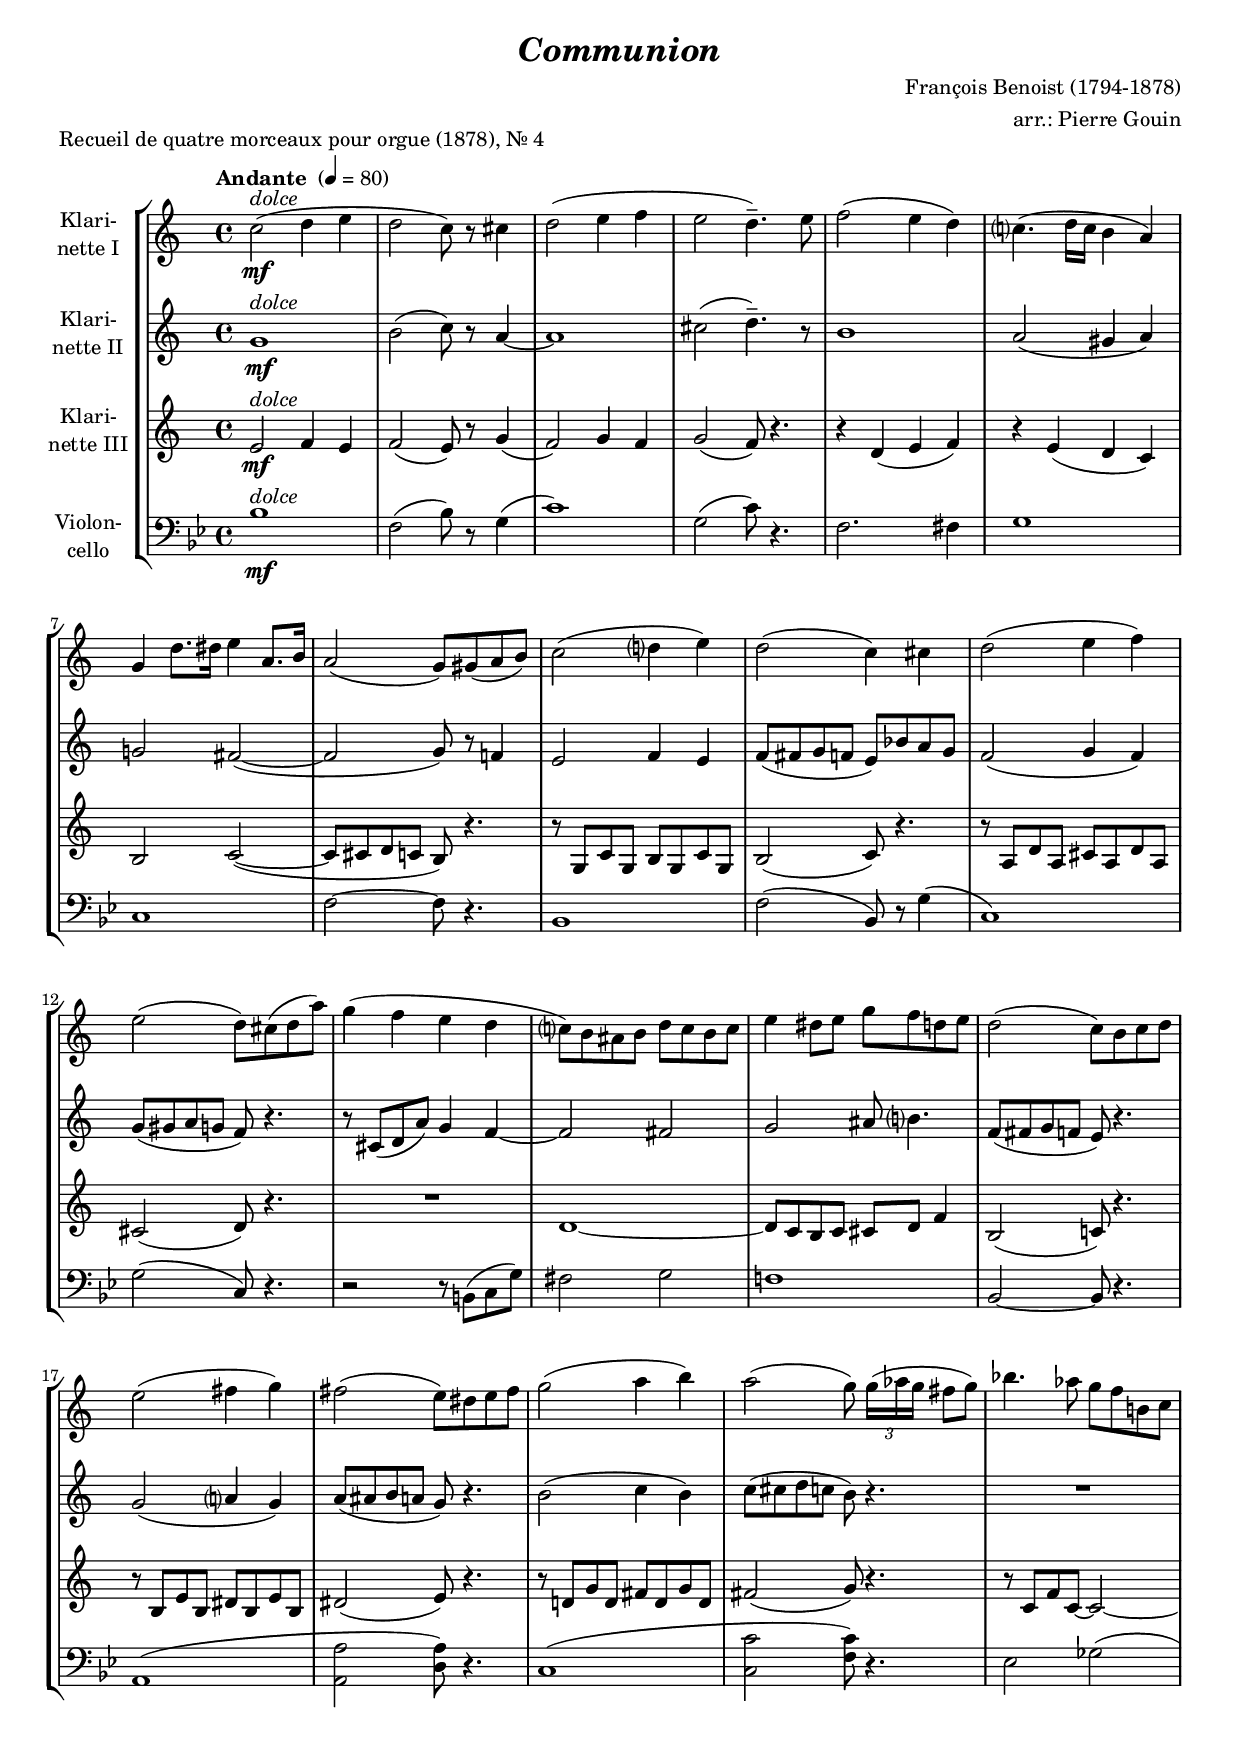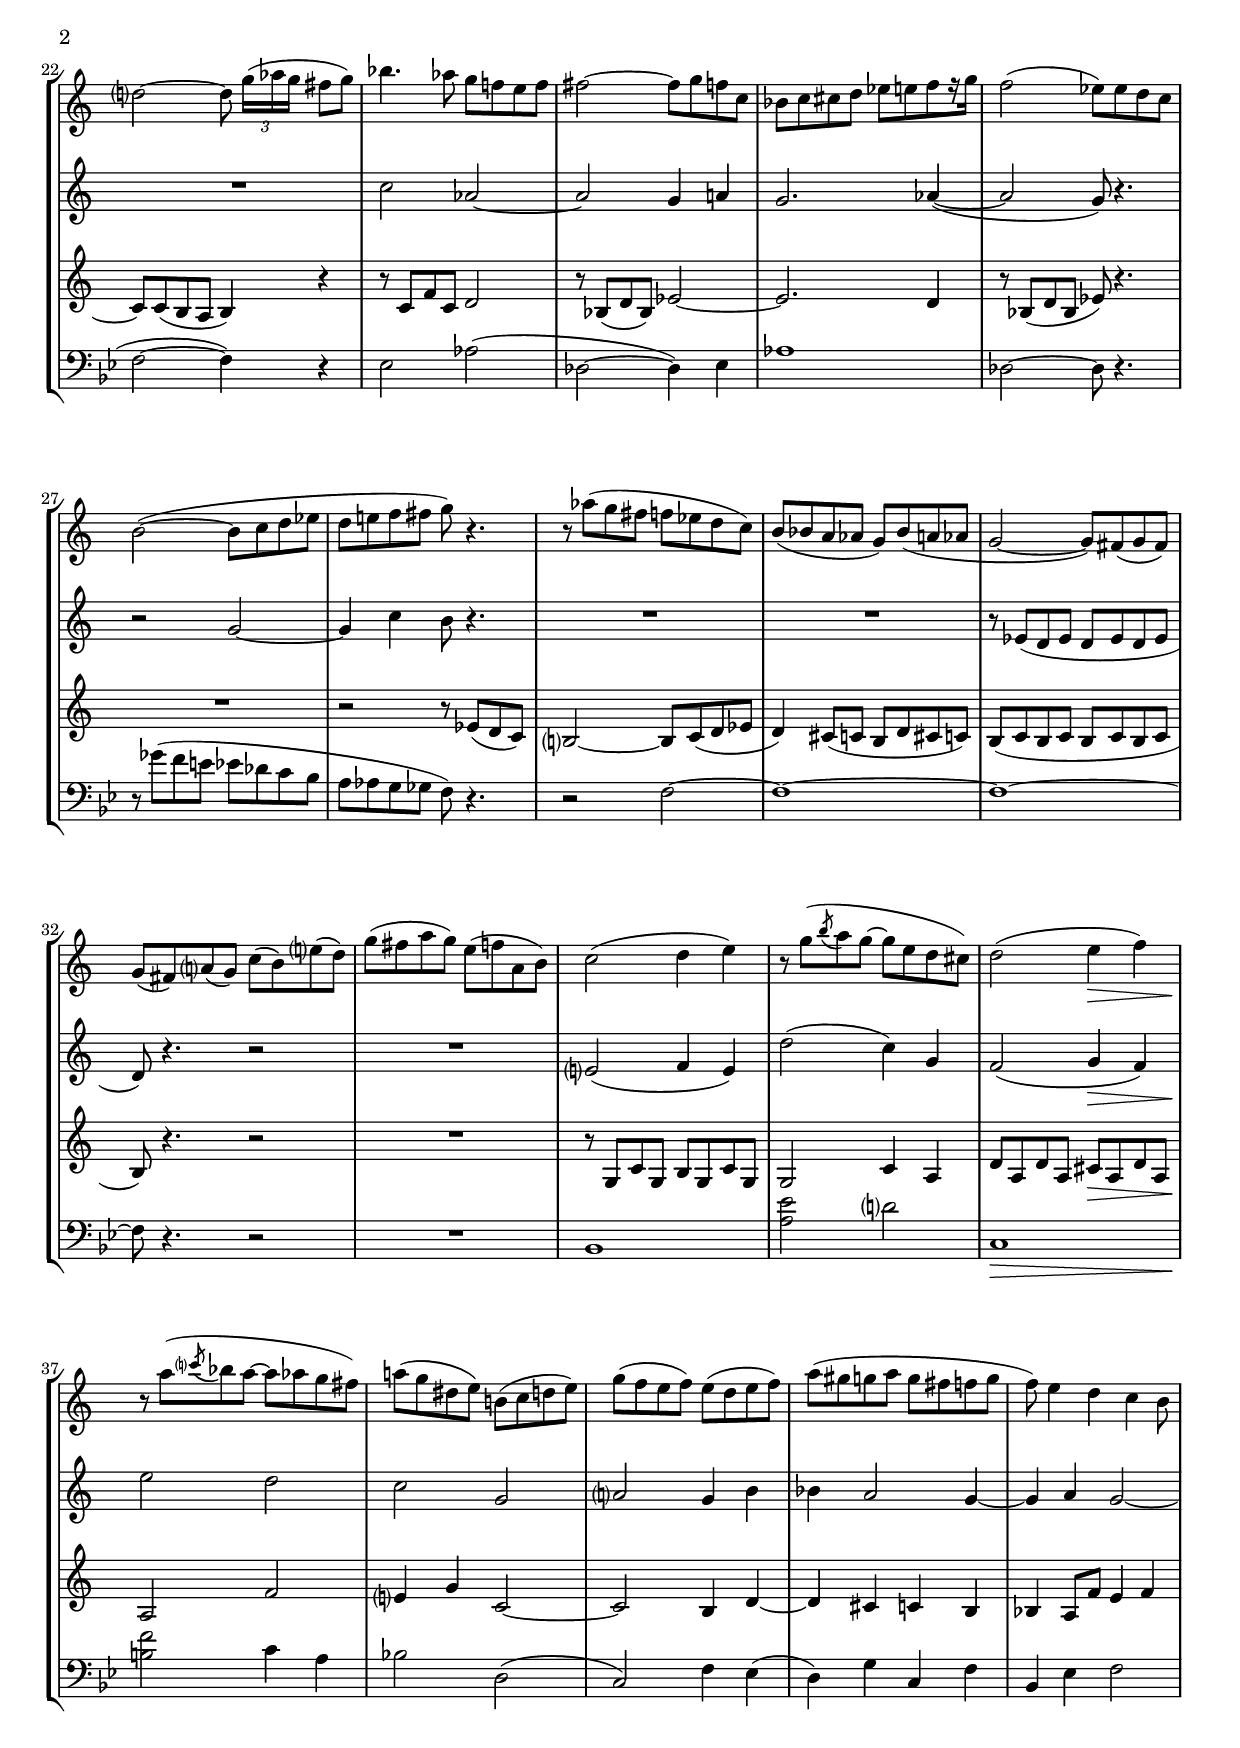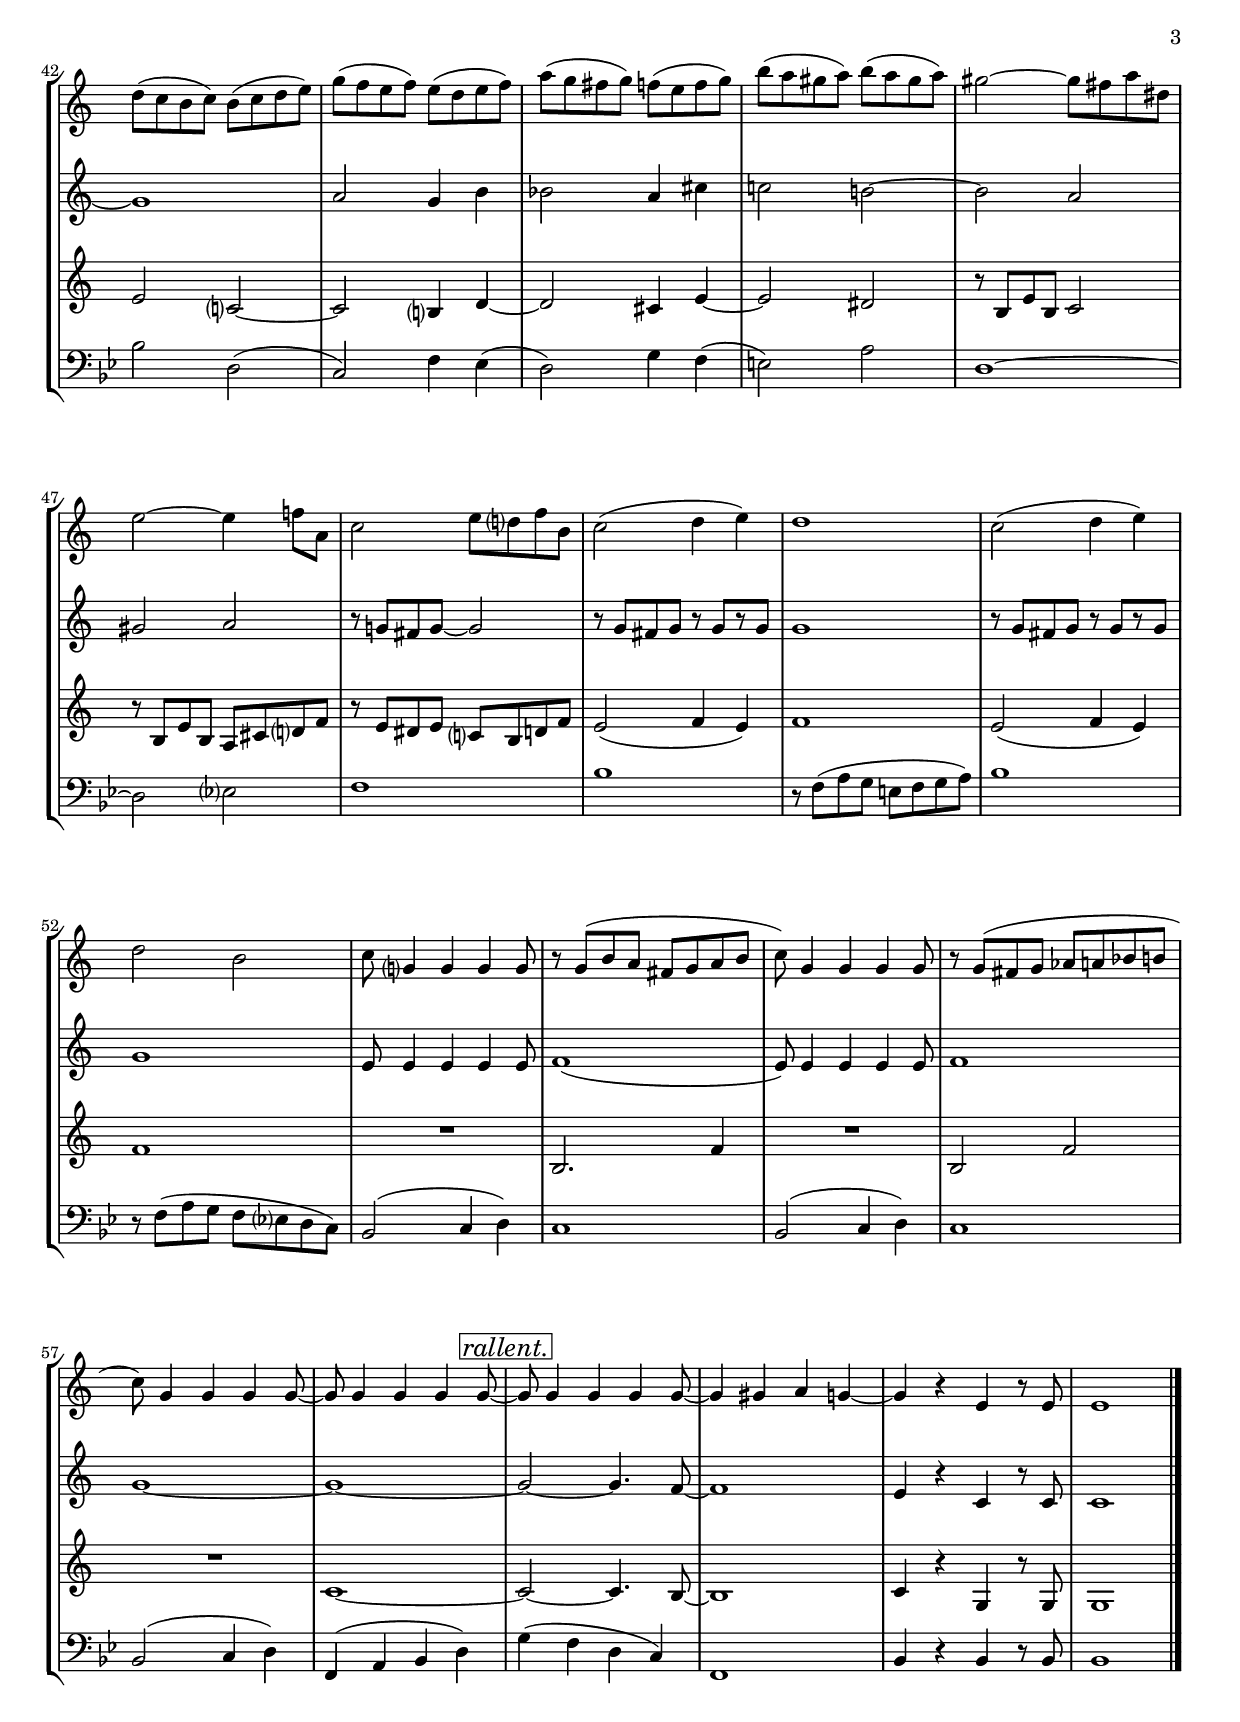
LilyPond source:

\version "2.18.2"
\include "deutsch.ly"
  
#(set-global-staff-size 18)

\header {
  title     = \markup \bold \italic "Communion"
  composer  = "François Benoist (1794-1878)"
  arranger  = "arr.: Pierre Gouin"
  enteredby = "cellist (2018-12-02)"
  piece     = "Recueil de quatre morceaux pour orgue (1878), Nr. 4"
}

voiceconsts = {
  \key g \major
  \time 4/4
  \clef "treble"
%  \numericTimeSignature
  \compressFullBarRests
  % Set default beaming for all staves
% \set Timing.beamExceptions = #'()
% \set Timing.baseMoment     = #(ly:make-moment 1 4)
% \set Timing.beatStructure  = #'(1 1 1)
  \tempo "Andante " 4=80
}

micl = "clarinet"
mifl = "flute"
miob = "oboe"
mifh = "french horn"
misx = "tenor sax"
mist = "string ensemble 1"
miba = "cello"

dolc = \markup \italic "dolce"
rall = \mark \markup \box \italic "rallent."

va = \relative c'' {
  \voiceconsts

  g2(^\dolc\mf a4 h
  a2 g8) r gis4
  a2( h4 c
  h2 a4.)-- h8

  c2( h4 a)
  g?4.( a16 g fis4 e)
  d a'8. ais16 h4 e,8. fis16
  e2( d8) dis( e fis)

  g2( a?4 h)
  a2( g4) gis
  a2( h4 c)
  h2( a8) gis( a e')

  d4( c h a
  g?8) fis eis fis a g fis g
  h4 ais8 h d c a h
  a2( g8) fis g a

  h2( cis4 d)
  cis2( h8) ais h cis
  d2( e4 fis)
  e2( d8) \tuplet 3/2 8 { d16([ es d] } cis8 d)

  f4. es8 d c fis,! g
  a?2~ a8 \tuplet 3/2 8 { d16([ es d] } cis8 d)
  f4. es8 d c! h c
  cis2~ cis8 d c g

  f g gis a b[ h c r16 d]
  c2( b8) b a g
  fis2(~ fis8 g a b
  a h! c cis d) r4.

  r8 es( d cis c b a g)
  fis( f e es d) f( e es
  d2~ d8) cis( d cis)
  d( cis) e?( d) g( fis) h?( a)

  d( cis e d) h( c e, fis)
  g2( a4 h)
  r8 d( \acciaccatura fis e d~ d h a gis)
  a2( h4\> c)

  r8\! e( \acciaccatura g? f e~ e es d cis)
  e!( d ais h) fis!( g a h)
  d( c h c) h( a h c)
  e( dis d e d cis c d

  c) h4 a g fis8
  a( g fis g) fis( g a h)
  d( c h c) h( a h c)
  e( d cis d) c( h c d)

  fis( e dis e) fis( e dis e)
  dis2~ dis8 cis e ais,
  h2~ h4 c!8 e,
  g2 h8 a? c fis,

  g2( a4 h)
  a1
  g2( a4 h)
  a2 fis

  g8 d?4 d d d8
  r d( fis e cis d e fis
  g) d4 d d d8
  r d( cis d es e f fis

  g) d4 d d d8~
  d d4 d d d8~ \rall
  d d4 d d d8~
  d4 dis e d~
  d r h r8 h
  h1 \bar "|."
}

vb = \relative c' {
  \voiceconsts

  d1^\dolc\mf
  fis2( g8) r e4~
  e1
  gis2( a4.)-- r8

  fis1
  e2( dis4 e)
  d!2 cis(~
  cis d8) r c4

  h2 c4 h
  c8( cis d c h) f' e d
  c2( d4 c)
  d8( dis e d c) r4.

  r8 gis( a e') d4 c~
  c2 cis
  d eis8 fis?4.
  c8( cis d c h) r4.

  d2( e?4 d)
  e8( eis fis e d) r4.
  fis2( g4 fis)
  g8( gis a g fis) r4.

  R1*2
  g2 es~
  es d4 e

  d2. es4(~
  es2 d8) r4.
  r2 d~
  d4 g fis8 r4.

  R1*2
  r8 b,( a b a b a b
  a) r4. r2

  R1
  h?2( c4 h)
  a'2( g4) d
  c2( d4\> c)

  h'2\! a
  g d
  e? d4 fis
  f e2 d4~

  d e d2~
  d1
  e2 d4 fis
  f2 e4 gis

  g!2 fis!~
  fis e
  dis e
  r8 d! cis d~ d2

  r8 d cis d r d[ r d]
  d1
  r8 d cis d r d[ r d]
  d1

  h8 h4 h h h8
  c1(
  h8) h4 h h h8
  c1
  
  d~
  d~ \rall
  d2~ d4. c8~
  c1
  h4 r g r8 g
  g1 \bar "|."
}

vc = \relative c' {
  \voiceconsts

  h2^\dolc\mf c4 h
  c2( h8) r d4(
  c2) d4 c
  d2( c8) r4.

  r4 a( h c)
  r h( a g)
  fis2 g(~
  g8 gis a g fis) r4.

  r8 d g d fis d g d
  fis2( g8) r4.
  r8 e a e gis e a e
  gis2( a8) r4.

  R1
  a~
  a8 g fis g gis a c4
  fis,2( g!8) r4.

  r8 fis h fis ais fis h fis
  ais2( h8) r4.
  r8 a! d a cis a d a
  cis2( d8) r4.

  r8 g, c g~ g2~
  g8 g( fis e fis4) r
  r8 g c g a2
  r8 f( a f) b2~

  b2. a4
  r8 f( a f b) r4.
  R1
  r2 r8 b( a g)

  fis?2~ fis8 g( a b
  a4) gis8( g fis a gis g)
  fis( g fis g fis g fis g
  fis) r4. r2

  R1
  r8 d g d fis d g d
  d2 g4 e
  a8 e a e gis\> e a e

  e2\! c'
  h?4 d g,2~
  g fis4 a~
  a gis g fis

  f e8 c' h4 c
  h2 g?~
  g fis?4 a~
  a2 gis4 h~

  h2 ais
  r8 fis h fis g2
  r8 fis h fis e gis a? c
  r h ais h g? fis a c

  h2( c4 h)
  c1
  h2( c4 h)
  c1

  R
  fis,2. c'4
  R1
  fis,2 c'

  R1
  g~ \rall
  g2~ g4. fis8~
  fis1
  g4 r d r8 d
  d1 \bar "|."
}

vd = \relative c' {
  \voiceconsts
  \clef "bass"

  g1^\dolc\mf
  d2( g8) r e4(
  a1)
  e2( a8) r4.

  d,2. dis4
  e1
  a,
  d2~ d8 r4.

  g,1
  d'2( g,8) r e'4(
  a,1)
  e'2( a,8) r4.

  r2 r8 gis( a e')
  dis2 e
  d!1
  g,2~ g8 r4.

  fis1(
  <fis fis'>2 <h fis'>8) r4.
  a1(
  <a a'>2 <d a'>8) r4.

  c2 es(
  d~ d4) r
  c2 f(
  b,~ b4) c

  f1
  b,2~ b8 r4.
  r8 es'( d cis c b a g
  fis f e es d) r4.

  r2 d~
  d1~
  d~
  d8 r4. r2
  
  R1
  g,
  <fis' c'>2 h?
  a,1\>

  <gis' d'>2\! a4 fis
  g!2 h,(
  a) d4 c(
  h) e a, d

  g, c d2
  g h,(
  a) d4 c(
  h2) e4 d(

  cis2) fis
  h,1~
  h2 c?
  d1

  g
  r8 d( fis e cis d e fis)
  g1
  r8 d( fis e d c? h a)

  g2( a4 h)
  a1
  g2( a4 h)
  a1

  g2( a4 h)
  d,( fis g h) \rall
  e( d h a)
  d,1
  g4 r g r8 g
  g1 \bar "|."
}


music = \new StaffGroup <<
      \new Staff {
	\set Staff.midiInstrument = \micl
	\set Staff.instrumentName = \markup \center-column { "Klari-" "nette I" }
	\transpose g c' { \va }
      }

      \new Staff {
	\set Staff.midiInstrument = \micl
	\set Staff.instrumentName = \markup \center-column { "Klari-" "nette II" }
	\transpose g c' { \vb }
      }

      \new Staff {
	\set Staff.midiInstrument = \micl
	\set Staff.instrumentName = \markup \center-column { "Klari-" "nette III" }
	\transpose g c' { \vc }
      }

      \new Staff {
	\set Staff.midiInstrument = \miba
	\set Staff.instrumentName = \markup \center-column { "Violon-" "cello" }
	\transpose g b { \vd }
      }
>>

\book {
  \score {
    \music
    \layout {}
  }

  \score {
    \unfoldRepeats \music

    \midi {
      \context {
        \Score
      }
    }
  }
}
